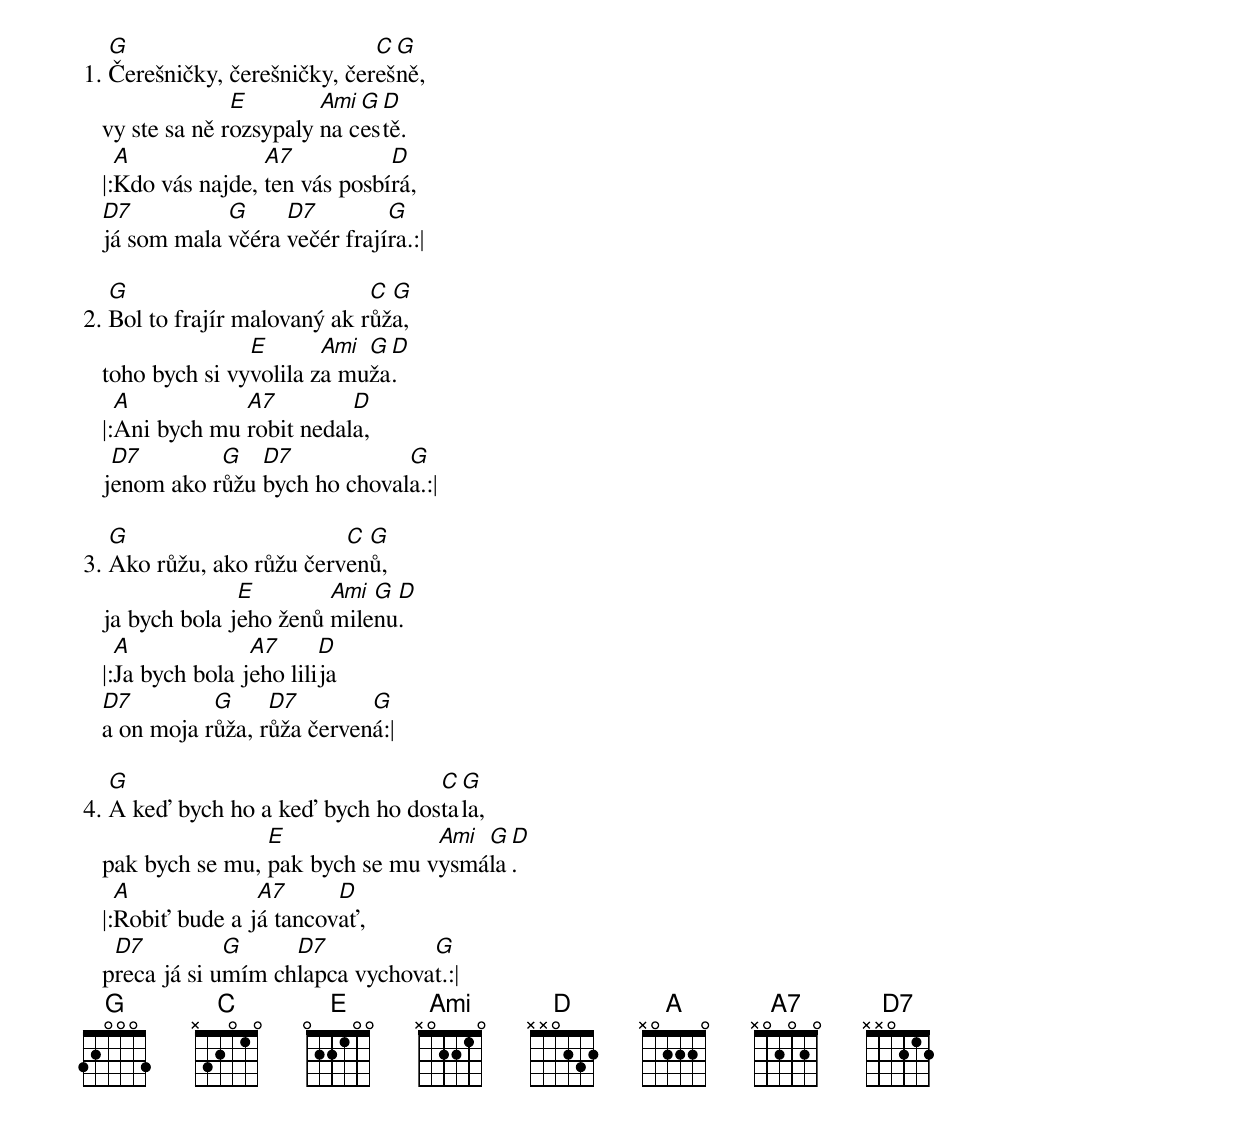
   G                          C G
1. Čerešničky, čerešničky, čerešně,
                 E        Ami G D
   vy ste sa ně rozsypaly na cestě.
     A              A7           D
   |:Kdo vás najde, ten vás posbírá,
   D7          G     D7         G
   já som mala včéra večér frajíra.:|

   G                          C G
2. Bol to frajír malovaný ak růža,
                  E       Ami G D
   toho bych si vyvolila za muža.
     A           A7         D
   |:Ani bych mu robit nedala,
    D7        G   D7            G
   jenom ako růžu bych ho chovala.:|

   G                      C G
3. Ako růžu, ako růžu červenů,
                 E        Ami G D
   ja bych bola jeho ženů milenu.
     A             A7      D
   |:Ja bych bola jeho lilija
   D7         G     D7        G
   a on moja růža, růža červená:|

   G                              C G
4. A keď bych ho a keď bych ho dostala,
                   E               Ami G D
   pak bych se mu, pak bych se mu vysmála.
     A             A7      D
   |:Robiť bude a já tancovať,
    D7          G     D7           G
   preca já si umím chlapca vychovat.:|
